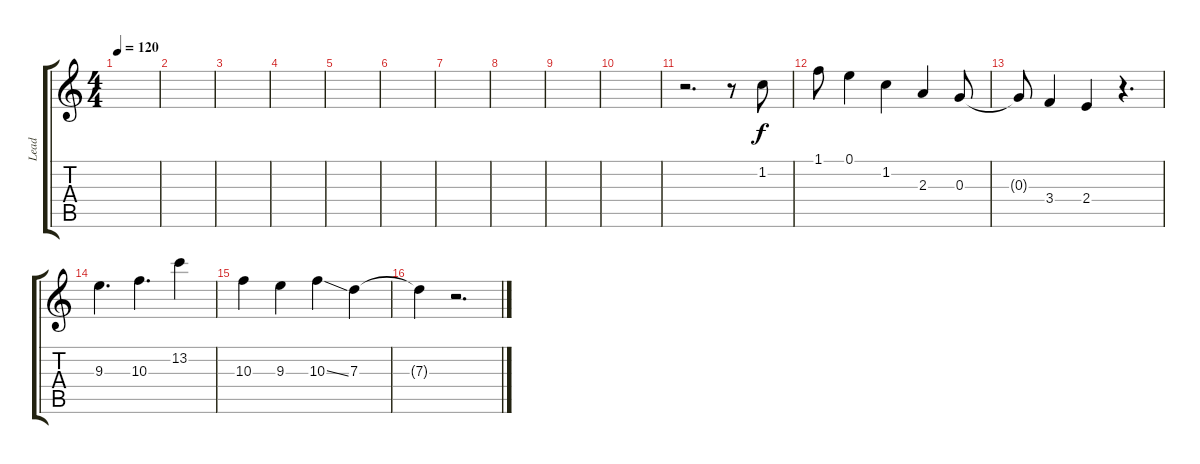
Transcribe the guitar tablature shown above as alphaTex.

\track ("Lead" "Lead") {instrument overdrivenguitar}
\staff {score tabs}
\tuning (E4 B3 G3 D3 A2 D2) {hide}
\ts (4 4)
\tempo 120
\clef g2
\ks c
|
|
|
|
|
|
|
|
|
|
r.2{d} r.8 1.2.8 |
1.1.8 0.1.4 1.2.4 2.3.4 0.3.8 |
0.3{t}.8 3.4.4 2.4.4 r.4{d} |
9.3.4{d} 10.3.4{d} 13.2.4 |
10.3.4 9.3.4 10.3{ss}.4 7.3.4 |
7.3{t}.4 r.2{d}
